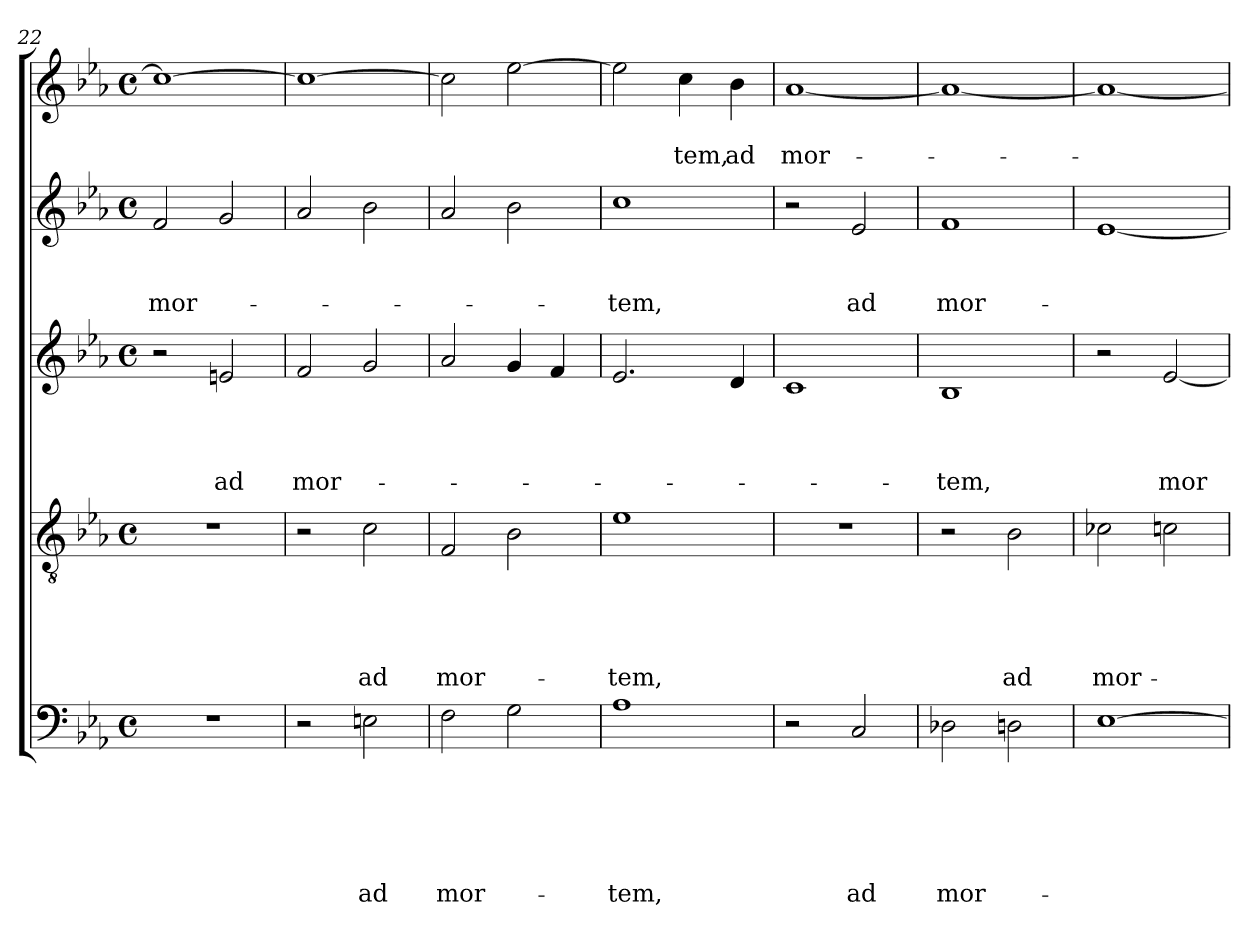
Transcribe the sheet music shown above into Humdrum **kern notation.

**kern	**text	**text	**text	**text	**text	**text	**kern	**text	**text	**text	**text	**text	**kern	**text	**text	**text	**text	**kern	**text	**text	**text	**kern	**text	**text
*part5	*part5	*part5	*part5	*part5	*part5	*part5	*part4	*part4	*part4	*part4	*part4	*part4	*part3	*part3	*part3	*part3	*part3	*part2	*part2	*part2	*part2	*part1	*part1	*part1
*staff5	*staff5	*staff5	*staff5	*staff5	*staff5	*staff5	*staff4	*staff4	*staff4	*staff4	*staff4	*staff4	*staff3	*staff3	*staff3	*staff3	*staff3	*staff2	*staff2	*staff2	*staff2	*staff1	*staff1	*staff1
*clefF4	*	*	*	*	*	*	*clefGv2	*	*	*	*	*	*clefG2	*	*	*	*	*clefG2	*	*	*	*clefG2	*	*
*k[b-e-a-]	*	*	*	*	*	*	*k[b-e-a-]	*	*	*	*	*	*k[b-e-a-]	*	*	*	*	*k[b-e-a-]	*	*	*	*k[b-e-a-]	*	*
*c:	*	*	*	*	*	*	*c:	*	*	*	*	*	*c:	*	*	*	*	*c:	*	*	*	*c:	*	*
*M4/4	*	*	*	*	*	*	*M4/4	*	*	*	*	*	*M4/4	*	*	*	*	*M4/4	*	*	*	*M4/4	*	*
*met(c)	*	*	*	*	*	*	*met(c)	*	*	*	*	*	*met(c)	*	*	*	*	*met(c)	*	*	*	*met(c)	*	*
=22	=22	=22	=22	=22	=22	=22	=22	=22	=22	=22	=22	=22	=22	=22	=22	=22	=22	=22	=22	=22	=22	=22	=22	=22
!	!	!	!	!	!	!	!	!	!	!	!	!	!	!	!	!	!	!	!	!	!LO:LY:b	!	!	!
1r	.	.	.	.	.	.	1r	.	.	.	.	.	2r	.	.	.	.	2f/	.	.	mor-	1cc_	.	.
!	!	!	!	!	!	!	!	!	!	!	!	!	!	!	!	!	!LO:LY:b	!	!	!	!	!	!	!
.	.	.	.	.	.	.	.	.	.	.	.	.	2en/	.	.	.	ad	2g/	.	.	.	.	.	.
=23	=23	=23	=23	=23	=23	=23	=23	=23	=23	=23	=23	=23	=23	=23	=23	=23	=23	=23	=23	=23	=23	=23	=23	=23
!	!	!	!	!	!	!	!	!	!	!	!	!	!	!	!	!	!LO:LY:b	!	!	!	!	!	!	!
2r	.	.	.	.	.	.	2r	.	.	.	.	.	2f/	.	.	.	mor-	2a-/	.	.	.	1cc_	.	.
!	!	!	!	!	!	!LO:LY:b	!	!	!	!	!	!LO:LY:b	!	!	!	!	!	!	!	!	!	!	!	!
2En\	.	.	.	.	.	ad	2c\	.	.	.	.	ad	2g/	.	.	.	.	2b-\	.	.	.	.	.	.
=24	=24	=24	=24	=24	=24	=24	=24	=24	=24	=24	=24	=24	=24	=24	=24	=24	=24	=24	=24	=24	=24	=24	=24	=24
!	!	!	!	!	!	!LO:LY:b	!	!	!	!	!	!LO:LY:b	!	!	!	!	!	!	!	!	!	!	!	!
2F\	.	.	.	.	.	mor-	2F/	.	.	.	.	mor-	2a-/	.	.	.	.	2a-/	.	.	.	2cc\]	.	.
2G\	.	.	.	.	.	.	2B-\	.	.	.	.	.	4g/	.	.	.	.	2b-\	.	.	.	[2ee-\	.	.
.	.	.	.	.	.	.	.	.	.	.	.	.	4f/	.	.	.	.	.	.	.	.	.	.	.
=25	=25	=25	=25	=25	=25	=25	=25	=25	=25	=25	=25	=25	=25	=25	=25	=25	=25	=25	=25	=25	=25	=25	=25	=25
!	!	!	!	!	!	!LO:LY:b	!	!	!	!	!	!LO:LY:b	!	!	!	!	!	!	!	!	!LO:LY:b	!	!	!
1A-	.	.	.	.	.	-tem,	1e-	.	.	.	.	-tem,	2.e-/	.	.	.	.	1cc	.	.	-tem,	2ee-\]	.	.
!	!	!	!	!	!	!	!	!	!	!	!	!	!	!	!	!	!	!	!	!	!	!	!	!LO:LY:b
.	.	.	.	.	.	.	.	.	.	.	.	.	.	.	.	.	.	.	.	.	.	4cc\	.	-tem,
!	!	!	!	!	!	!	!	!	!	!	!	!	!	!	!	!	!	!	!	!	!	!	!	!LO:LY:b
.	.	.	.	.	.	.	.	.	.	.	.	.	4d/	.	.	.	.	.	.	.	.	4b-\	.	ad
!!LO:PB:g=z
=26	=26	=26	=26	=26	=26	=26	=26	=26	=26	=26	=26	=26	=26	=26	=26	=26	=26	=26	=26	=26	=26	=26	=26	=26
!	!	!	!	!	!	!	!	!	!	!	!	!	!	!	!	!	!	!	!	!	!	!	!	!LO:LY:b
2r	.	.	.	.	.	.	1r	.	.	.	.	.	1c	.	.	.	.	2r	.	.	.	[1a-	.	mor-
!	!	!	!	!	!	!LO:LY:b	!	!	!	!	!	!	!	!	!	!	!	!	!	!	!LO:LY:b	!	!	!
2C/	.	.	.	.	.	ad	.	.	.	.	.	.	.	.	.	.	.	2e-/	.	.	ad	.	.	.
=27	=27	=27	=27	=27	=27	=27	=27	=27	=27	=27	=27	=27	=27	=27	=27	=27	=27	=27	=27	=27	=27	=27	=27	=27
!	!	!	!	!	!	!LO:LY:b	!	!	!	!	!	!	!	!	!	!	!LO:LY:b	!	!	!	!LO:LY:b	!	!	!
2D-X\	.	.	.	.	.	mor-	2r	.	.	.	.	.	1B-	.	.	.	-tem,	1f	.	.	mor-	1a-_	.	.
!	!	!	!	!	!	!	!	!	!	!	!	!LO:LY:b	!	!	!	!	!	!	!	!	!	!	!	!
2Dn\	.	.	.	.	.	.	2B-\	.	.	.	.	ad	.	.	.	.	.	.	.	.	.	.	.	.
=28	=28	=28	=28	=28	=28	=28	=28	=28	=28	=28	=28	=28	=28	=28	=28	=28	=28	=28	=28	=28	=28	=28	=28	=28
!	!	!	!	!	!	!	!	!	!	!	!	!LO:LY:b	!	!	!	!	!	!	!	!	!	!	!	!
[1E-	.	.	.	.	.	.	2c-X\	.	.	.	.	mor-	2r	.	.	.	.	[1e-	.	.	.	1a-_	.	.
!	!	!	!	!	!	!	!	!	!	!	!	!	!	!	!	!	!LO:LY:b	!	!	!	!	!	!	!
.	.	.	.	.	.	.	2cn\	.	.	.	.	.	[2e-/	.	.	.	mor-	.	.	.	.	.	.	.
=	=	=	=	=	=	=	=	=	=	=	=	=	=	=	=	=	=	=	=	=	=	=	=	=
*-	*-	*-	*-	*-	*-	*-	*-	*-	*-	*-	*-	*-	*-	*-	*-	*-	*-	*-	*-	*-	*-	*-	*-	*-
